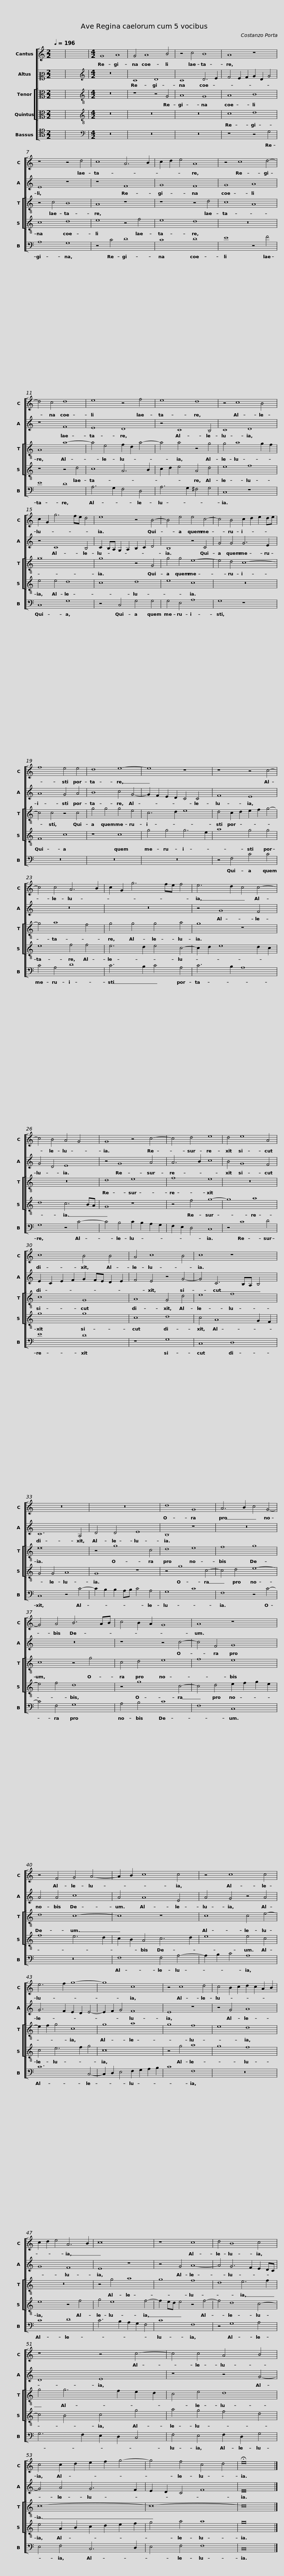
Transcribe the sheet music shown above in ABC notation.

X:1
%%score [ 1 2 [ 3 4 ] 5 ]
L:1/8
Q:1/4=196
M:2/2
I:linebreak $
K:C
V:1 treble
V:2 alto2
V:3 alto
V:4 alto
V:5 tenor
V:1
 x8 | x8 |[M:4/2] G8 A8 | G4 A8 B4 | z4 c4 B8 | %5
 A8 z8 | z8 z4 d4 | c8 A6 B2 |$ c2 d2 e4 A8 | z4 c8 d4- | %10
 d4 c4 d8 | e8 z4 f4 | e8 d8 | z4 c8 B4 | c2 G2 g6 fe d4 |$ %15
 e8 z4 B4- | B4 e4 e4 c4- | c4 B4 c2 d2 e2 de | f8 e4 e4 | d8 e8- | %20
 e8 z8 |$ z8 z4 c4- | c4 c4 A6 B2 | c2 G2 g6 fe f4 | e6 d2 c4 c4- | %25
 c4 B4 A4 G4 | G8 z4 c4- | c4 d4 e8 |$ d4 e8 A4 | c8 B4 B4 | %30
 A4 c8 B4 | c8 z8 | z16 | z16 | d8 G8 |$ %35
 A6 B2 c4 G4- | G4 A4 B6 AB | c4 B2 A2 G8 | A8 z8 | z4 F4 G4 A4- | %40
 A2 B2 c8 c4 | z4 c8 c4 |$ e6 f2 g8- | g8 c8 | z4 c8 d4 | %45
 c4 B2 c2 d2 c2 A2 B2 | c2 d2 e4 A6 B2 | c16 |$ z8 c8 | d4 B8 c4 | %50
 z8 z4 c4- | c4 c4 A4 B4 | c4 c2 d2 e2 f2 g4- | g4 f4 c4 d4 | !fermata!e16 |] %55
V:2
 x8 | x8 |[M:4/2][K:treble] z16 | C8 D8 | C8 D6 E2 | %5
 F4 E2 F2 G2 D2 G4 | E8 z8 | z8 F8 |$ G8 F8 | G8 A8 | %10
 z8 F8 | E8 D8 | z4 C8 B,4 | C8 D8 | z4 C8 B,4 |$ %15
 C2 B,A, G,2 A,2 B,2 C2 D4 | B,8 z4 C4 | G4 G4 G6 E2 | A8 G4 A4 | B8 c4 G4- | %20
 G2 F2 E2 D2 C4 C4 |$ F8 E8 | z16 | z16 | z4 G8 F4 | %25
 G4 D4 E8 | z4 G8 A4 | A6 B2 c8 |$ B4 G8 F4 | E2 C2 E2 F2 G2 FE D2 E2 | %30
 F4 E4 z4 G4- | G4 C6 B,A, B,4 | C12 A,4 | D4 D4 E8 | B,8 z8 |$ %35
 z16 | z16 | z8 z4 c4- | c4 F4 G8 | A4 A4 c8 | %40
 A4 A8 E4 | A4 G4 z4 A4 |$ G6 F2 E2 D2 E4- | E2 F2 G4 F8 | E8 z8 | %45
 z4 G4 A8 | G8 F8 | E8 z8 |$ z4 G4 A8- | A4 G6 F2 E2 DC | %50
 D8 E8 | z8 z4 G4- | G4 A4 G6 F2 | E2 D2 C4 F8 | E16 |] %55
V:3
 x8 | x8 |[M:4/2][K:treble-8] z16 | z8 z4 G4 | A8 G8 | %5
 A8 B8 | z4 c4 B8 | A8 z8 |$ z8 z4 d4 | c8 A8 | %10
 A8 a8- | a4 e4 f2 d2 a4- | a4 a4 z4 g4 | g4 a8 g2 f2 | g16 |$ %15
 g8 z4 G4 | g4 g4 e8- | e4 d4 c8- | c4 c4 z4 c4 | g4 g4 g4 e4 | %20
 c6 d2 e8 |$ d4 c2 d2 e2 f2 g4- | g4 a8 f4 | g4 g4 g4 a4 | g8 z8 | %25
 z16 | d8 e8 | f8 e8 |$ z16 | c8 G8 | %30
 A8 G4 d4 | e8 f8 | e16 | z4 g8 c4 | d8 e8 |$ %35
 f8 g8 | c8 z4 g4 | c4 d4 e8 | f8 e8 | d8 c8- | %40
 c8 z8 | c8 c4 e4- |$ e2 f2 g4 c8 | g8 a8 | g8 f8 | %45
 e8 d8 | z16 | z4 g4 a8 |$ g8 f8 | d8 e6 f2 | %50
 g4 g6 f2 e2 d2 | c4 e4 d8 | c16- | c16- | c16 |] %55
V:4
 x8 | x8 |[M:4/2][K:treble-8] z16 | z16 | z16 | %5
 c8 d8 | c8 d8 | e8 z4 f4 |$ e8 d8 | z16 | %10
 z8 z4 d4 | c8 A6 B2 | c2 d2 e4 A4 d4 | e8 f8 | e4 e4 d8 |$ %15
 c8 d8 | e8 c8 | z16 | F8 c8 | z8 c8 | %20
 g4 g4 g6 e2 |$ a8 g4 g4 | e8 f4 f4 | e6 d2 e4 c4- | c2 d2 e8 d2 c2 | %25
 d8 c6 BA | G8 z8 | z4 f4 g8- |$ g8 a8 | g8 g8 | %30
 c8 d8 | c4 A8 G2 F2 | G4 G4 A8 | G8 z8 | z4 g8 c4- |$ %35
 c4 d4 e8- | e4 f4 d8 | z4 g8 c4- | c4 d4 e2 f2 g2 e2 | f8 e6 d2 | %40
 c2 B2 A4 c6 d2 | e8 e4 c4 |$ c4 e6 f2 g4 | c16 | z4 g4 a8 | %45
 g8 f8 | e8 z4 f4 | g4 e8 f4- |$ f2 ed e4 z4 f4- | f4 d8 c4- | %50
 c4 B4 c4 g4 | a4 g4 f4 d4 | e4 A2 B2 c2 d2 e2 f2 | g4 a4 a8 | g16 |] %55
V:5
 x8 | x8 |[M:4/2][K:bass] z16 | z16 | z16 | %5
 z8 z4 G,4 | A,8 G,8 | z4 C4 D8 |$ C8 D8 | E8 z4 F4 | %10
 E8 D8 | A,6 G,2 F,4 D,4 | A,6 G,2 ^F,4 G,4 | C,8 z8 | C,8 G,8 |$ %15
 z4 C,4 G,4 G,4 | G,4 E,4 A,8 | G,8 z8 | z16 | z16 | %20
 z16 |$ z4 F,4 C4 C4 | C4 A,4 D8 | C6 B,2 C4 A,4 | C6 B,2 A,8 | %25
 G,8 z4 C4- | C4 B,4 C2 B,2 A,2 G,2 | F,2 E,2 D,4 C,8 |$ z4 C8 D4 | E8 D8 | %30
 z8 G,8 | C,8 D,8 | C,8 z4 C4- | C2 B,2 B,2 A,B, C4 A,4 | G,8 C8 |$ %35
 F,8 z4 C4- | C4 F,4 G,8 | A,4 B,4 C8 | F,8 C,8 | z16 | %40
 F,8 F,4 A,4- | A,2 B,2 C4 A,8 |$ C12 C,4- | C,2 D,2 E,4 F,2 G,2 A,2 B,2 | C8 F,8 | %45
 z16 | C8 D8 | C6 B,2 A,2 G,2 F,4 |$ C8 F,8 | z4 G,8 A,4 | %50
 G,6 F,2 E,2 D,2 C,4 | F,4 E,4 F,2 D,2 G,4 | E,4 F,4 C,6 D,2 | E,4 F,4 F,8 | C,16 |] %55
